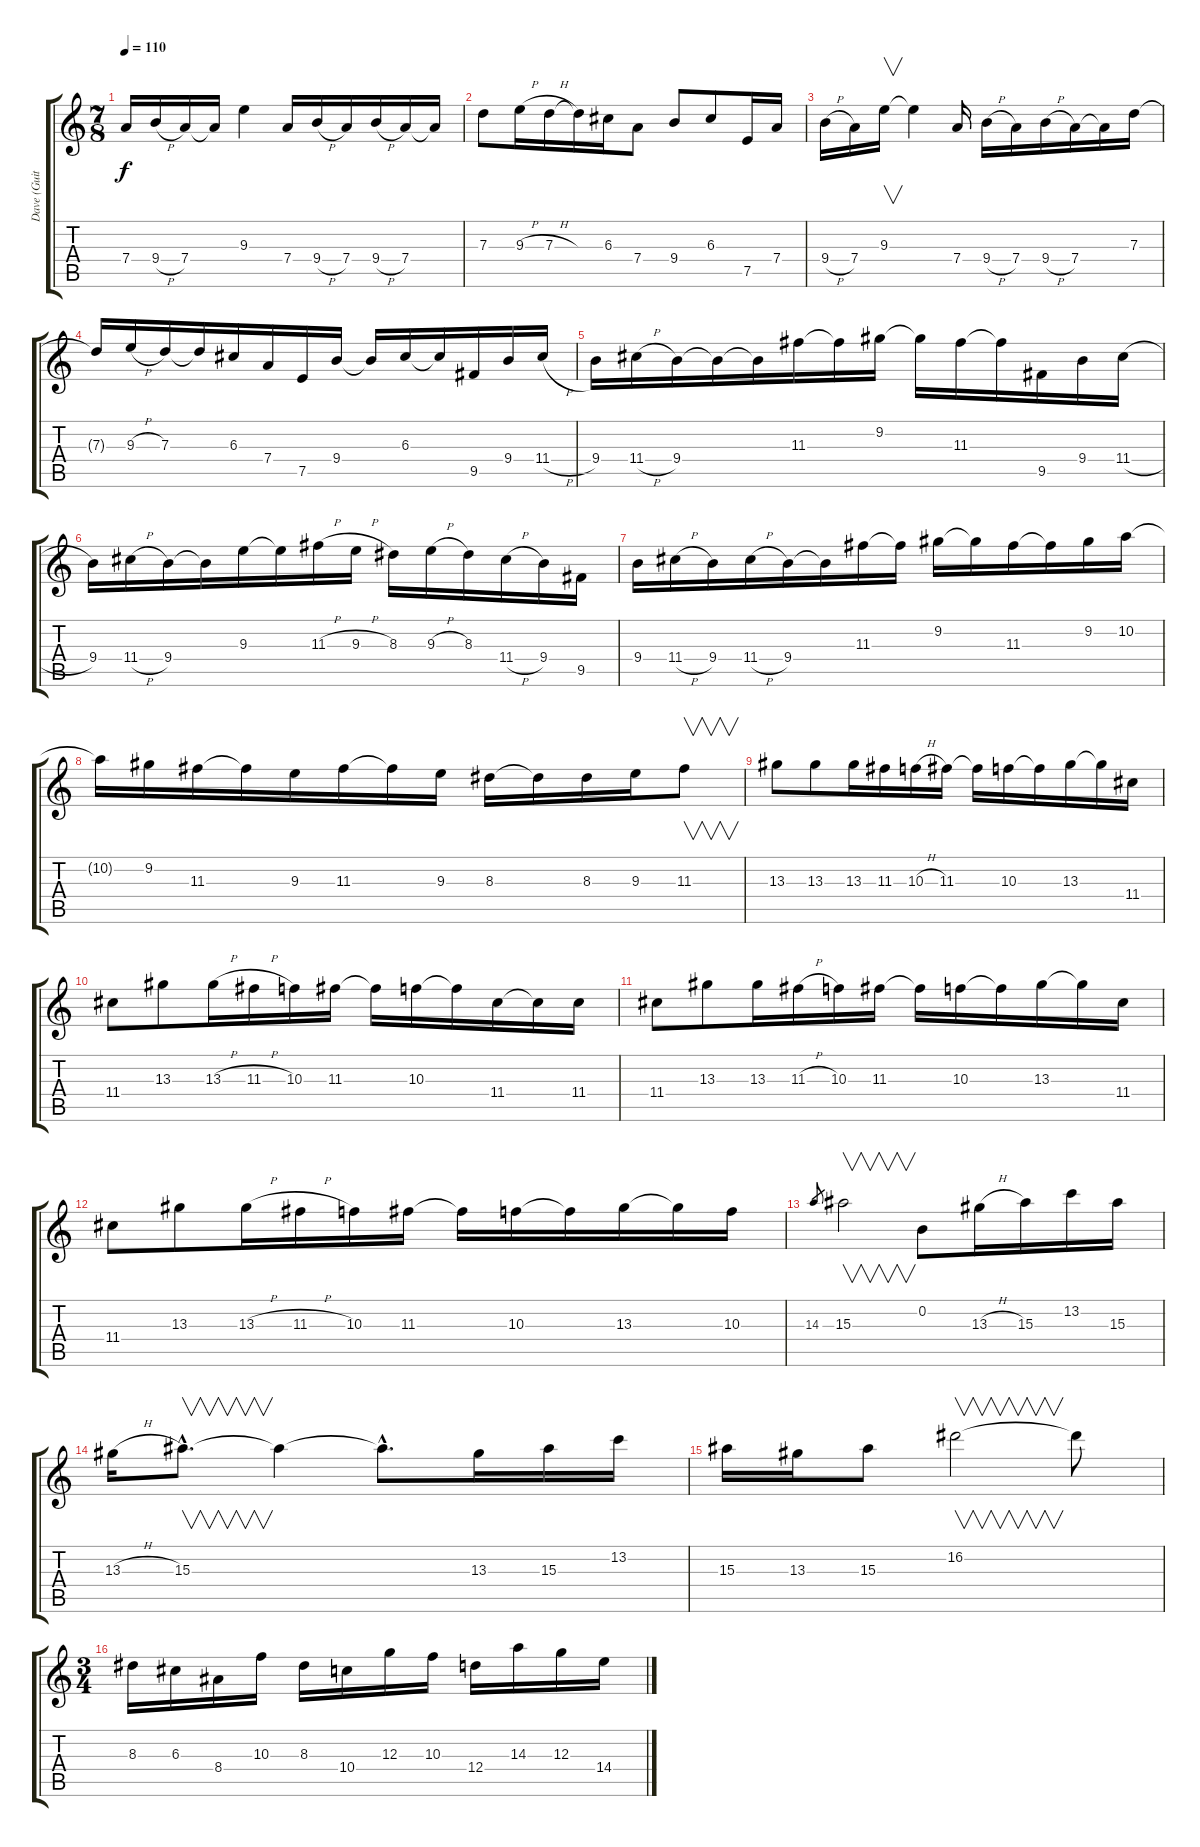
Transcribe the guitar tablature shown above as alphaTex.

\track ("Dave (Guitar 1)" "Dave (Guit") {instrument distortionguitar}
\staff {score tabs}
\tuning (E4 B3 G3 D3 A2 E2) {hide}
\ts (7 8)
\tempo 110
\clef g2
\ks c
7.4.16{dy f} 9.4{h}.16 7.4.16 7.4{t}.16 9.3.4 7.4.16 9.4{h}.16 7.4.16 9.4{h}.16 7.4.16 7.4{t}.16 |
7.3.8 9.3{h}.16 7.3{h}.16 7.3{t}.16 6.3.16 7.4.8 9.4.8 6.3.8 7.5.16 7.4.16 |
9.4{h}.16 7.4.16 9.3.16{v} 9.3{t}.4 7.4.16 9.4{h}.16 7.4.16 9.4{h}.16 7.4.16 7.4{t}.16 7.3.16 |
7.3{t}.16 9.3{h}.16 7.3.16 7.3{t}.16 6.3.16 7.4.16 7.5.16 9.4.16 9.4{t}.16 6.3.16 6.3{t}.16 9.5.16 9.4.16 11.4{h}.16 |
9.4.16 11.4{h}.16 9.4.16 9.4{t}.16 9.4{t}.16 11.3.16 11.3{t}.16 9.2.16 9.2{t}.16 11.3.16 11.3{t}.16 9.5.16 9.4.16 11.4{h}.16 |
9.4.16 11.4{h}.16 9.4.16 9.4{t}.16 9.3.16 9.3{t}.16 11.3{h}.16 9.3{h}.16 8.3.16 9.3{h}.16 8.3.16 11.4{h}.16 9.4.16 9.5.16 |
9.4.16 11.4{h}.16 9.4.16 11.4{h}.16 9.4.16 9.4{t}.16 11.3.16 11.3{t}.16 9.2.16 9.2{t}.16 11.3.16 11.3{t}.16 9.2.16 10.2.16 |
10.2{t}.16 9.2.16 11.3.16 11.3{t}.16 9.3.16 11.3.16 11.3{t}.16 9.3.16 8.3.16 8.3{t}.16 8.3.16 9.3.16 11.3.8{v} |
13.3.8 13.3.8 13.3.16 11.3.16 10.3{h}.16 11.3.16 11.3{t}.16 10.3.16 10.3{t}.16 13.3.16 13.3{t}.16 11.4.16 |
11.4.8 13.3.8 13.3{h}.16 11.3{h}.16 10.3.16 11.3.16 11.3{t}.16 10.3.16 10.3{t}.16 11.4.16 11.4{t}.16 11.4.16 |
11.4.8 13.3.8 13.3.16 11.3{h}.16 10.3.16 11.3.16 11.3{t}.16 10.3.16 10.3{t}.16 13.3.16 13.3{t}.16 11.4.16 |
11.4.8 13.3.8 13.3{h}.16 11.3{h}.16 10.3.16 11.3.16 11.3{t}.16 10.3.16 10.3{t}.16 13.3.16 13.3{t}.16 10.3.16 |
14.3.8{gr} 15.3.2{v} 0.2.8 13.3{h}.16 15.3.16 13.2.16 15.3.16 |
13.3{h}.16 15.3{hac}.8{v d} 15.3{t}.4 15.3{hac t}.8{d} 13.3.16 15.3.16 13.2.16 |
15.3.16 13.3.16 15.3.8 16.2.2{v} 16.2{t}.8 |
\ts (3 4)
8.3.16{instrument distortionguitar} 6.3.16 8.4.16 10.3.16 8.3.16 10.4.16 12.3.16 10.3.16 12.4.16 14.3.16 12.3.16 14.4.16
